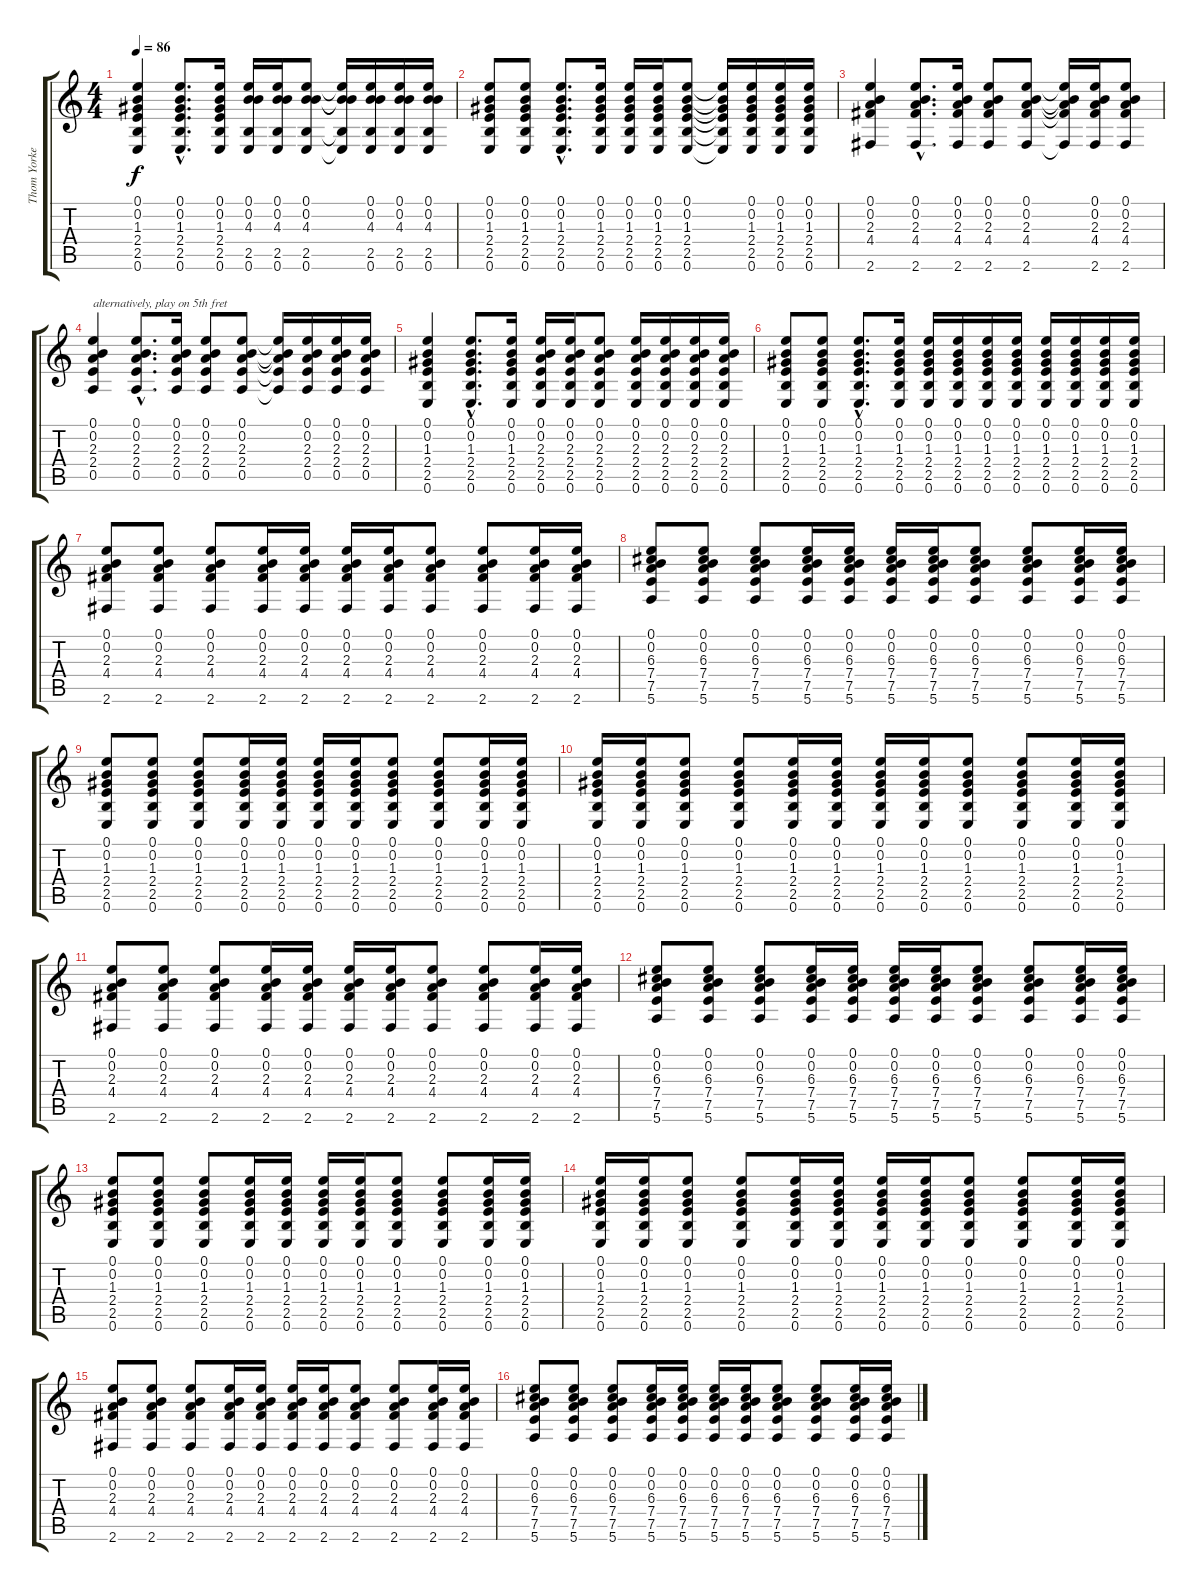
\track ("Thom Yorke" "Thom Yorke") {instrument acousticguitarsteel}
\staff {score tabs}
\tuning (E4 B3 G3 D3 A2 E2) {hide}
\ts (4 4)
\tempo 86
\clef g2
\ks c
(0.1 0.2 1.3 2.4 2.5 0.6).4{dy f} (0.1{hac} 0.2{hac} 1.3{hac} 2.4{hac} 2.5{hac} 0.6{hac}).8{d} (0.1 0.2 1.3 2.4 2.5 0.6).16 (0.1 0.2 4.3 2.5 0.6).16 (0.1 0.2 4.3 2.5 0.6).16 (0.1 0.2 4.3 2.5 0.6).8 (0.1{t} 0.2{t} 4.3{t} 2.5{t} 0.6{t}).16 (0.1 0.2 4.3 2.5 0.6).16 (0.1 0.2 4.3 2.5 0.6).16 (0.1 0.2 4.3 2.5 0.6).16 |
(0.1 0.2 1.3 2.4 2.5 0.6).8 (0.1 0.2 1.3 2.4 2.5 0.6).8 (0.1{hac} 0.2{hac} 1.3{hac} 2.4{hac} 2.5{hac} 0.6{hac}).8{d} (0.1 0.2 1.3 2.4 2.5 0.6).16 (0.1 0.2 1.3 2.4 2.5 0.6).16 (0.1 0.2 1.3 2.4 2.5 0.6).16 (0.1 0.2 1.3 2.4 2.5 0.6).8 (0.1{t} 0.2{t} 1.3{t} 2.4{t} 2.5{t} 0.6{t}).16 (0.1 0.2 1.3 2.4 2.5 0.6).16 (0.1 0.2 1.3 2.4 2.5 0.6).16 (0.1 0.2 1.3 2.4 2.5 0.6).16 |
(0.1 0.2 2.3 4.4 2.6).4 (0.1{hac} 0.2{hac} 2.3{hac} 4.4{hac} 2.6{hac}).8{d} (0.1 0.2 2.3 4.4 2.6).16 (0.1 0.2 2.3 4.4 2.6).8 (0.1 0.2 2.3 4.4 2.6).8 (0.1{t} 0.2{t} 2.3{t} 4.4{t} 2.6{t}).16 (0.1 0.2 2.3 4.4 2.6).16 (0.1 0.2 2.3 4.4 2.6).8 |
(0.1 0.2 2.3 2.4 0.5).4{txt "alternatively, play on 5th fret"} (0.1{hac} 0.2{hac} 2.3{hac} 2.4{hac} 0.5{hac}).8{d} (0.1 0.2 2.3 2.4 0.5).16 (0.1 0.2 2.3 2.4 0.5).8 (0.1 0.2 2.3 2.4 0.5).8 (0.1{t} 0.2{t} 2.3{t} 2.4{t} 0.5{t}).16 (0.1 0.2 2.3 2.4 0.5).16 (0.1 0.2 2.3 2.4 0.5).16 (0.1 0.2 2.3 2.4 0.5).16 |
(0.1 0.2 1.3 2.4 2.5 0.6).4 (0.1{hac} 0.2{hac} 1.3{hac} 2.4{hac} 2.5{hac} 0.6{hac}).8{d} (0.1 0.2 1.3 2.4 2.5 0.6).16 (0.1 0.2 2.3 2.4 2.5 0.6).16 (0.1 0.2 2.3 2.4 2.5 0.6).16 (0.1 0.2 2.3 2.4 2.5 0.6).8 (0.1 0.2 2.3 2.4 2.5 0.6).16 (0.1 0.2 2.3 2.4 2.5 0.6).16 (0.1 0.2 2.3 2.4 2.5 0.6).16 (0.1 0.2 2.3 2.4 2.5 0.6).16 |
(0.1 0.2 1.3 2.4 2.5 0.6).8 (0.1 0.2 1.3 2.4 2.5 0.6).8 (0.1{hac} 0.2{hac} 1.3{hac} 2.4{hac} 2.5{hac} 0.6{hac}).8{d} (0.1 0.2 1.3 2.4 2.5 0.6).16 (0.1 0.2 1.3 2.4 2.5 0.6).16 (0.1 0.2 1.3 2.4 2.5 0.6).16 (0.1 0.2 1.3 2.4 2.5 0.6).16 (0.1 0.2 1.3 2.4 2.5 0.6).16 (0.1 0.2 1.3 2.4 2.5 0.6).16 (0.1 0.2 1.3 2.4 2.5 0.6).16 (0.1 0.2 1.3 2.4 2.5 0.6).16 (0.1 0.2 1.3 2.4 2.5 0.6).16 |
(0.1 0.2 2.3 4.4 2.6).8 (0.1 0.2 2.3 4.4 2.6).8 (0.1 0.2 2.3 4.4 2.6).8 (0.1 0.2 2.3 4.4 2.6).16 (0.1 0.2 2.3 4.4 2.6).16 (0.1 0.2 2.3 4.4 2.6).16 (0.1 0.2 2.3 4.4 2.6).16 (0.1 0.2 2.3 4.4 2.6).8 (0.1 0.2 2.3 4.4 2.6).8 (0.1 0.2 2.3 4.4 2.6).16 (0.1 0.2 2.3 4.4 2.6).16 |
(0.1 0.2 6.3 7.4 7.5 5.6).8 (0.1 0.2 6.3 7.4 7.5 5.6).8 (0.1 0.2 6.3 7.4 7.5 5.6).8 (0.1 0.2 6.3 7.4 7.5 5.6).16 (0.1 0.2 6.3 7.4 7.5 5.6).16 (0.1 0.2 6.3 7.4 7.5 5.6).16 (0.1 0.2 6.3 7.4 7.5 5.6).16 (0.1 0.2 6.3 7.4 7.5 5.6).8 (0.1 0.2 6.3 7.4 7.5 5.6).8 (0.1 0.2 6.3 7.4 7.5 5.6).16 (0.1 0.2 6.3 7.4 7.5 5.6).16 |
(0.1 0.2 1.3 2.4 2.5 0.6).8 (0.1 0.2 1.3 2.4 2.5 0.6).8 (0.1 0.2 1.3 2.4 2.5 0.6).8 (0.1 0.2 1.3 2.4 2.5 0.6).16 (0.1 0.2 1.3 2.4 2.5 0.6).16 (0.1 0.2 1.3 2.4 2.5 0.6).16 (0.1 0.2 1.3 2.4 2.5 0.6).16 (0.1 0.2 1.3 2.4 2.5 0.6).8 (0.1 0.2 1.3 2.4 2.5 0.6).8 (0.1 0.2 1.3 2.4 2.5 0.6).16 (0.1 0.2 1.3 2.4 2.5 0.6).16 |
(0.1 0.2 1.3 2.4 2.5 0.6).16 (0.1 0.2 1.3 2.4 2.5 0.6).16 (0.1 0.2 1.3 2.4 2.5 0.6).8 (0.1 0.2 1.3 2.4 2.5 0.6).8 (0.1 0.2 1.3 2.4 2.5 0.6).16 (0.1 0.2 1.3 2.4 2.5 0.6).16 (0.1 0.2 1.3 2.4 2.5 0.6).16 (0.1 0.2 1.3 2.4 2.5 0.6).16 (0.1 0.2 1.3 2.4 2.5 0.6).8 (0.1 0.2 1.3 2.4 2.5 0.6).8 (0.1 0.2 1.3 2.4 2.5 0.6).16 (0.1 0.2 1.3 2.4 2.5 0.6).16 |
(0.1 0.2 2.3 4.4 2.6).8 (0.1 0.2 2.3 4.4 2.6).8 (0.1 0.2 2.3 4.4 2.6).8 (0.1 0.2 2.3 4.4 2.6).16 (0.1 0.2 2.3 4.4 2.6).16 (0.1 0.2 2.3 4.4 2.6).16 (0.1 0.2 2.3 4.4 2.6).16 (0.1 0.2 2.3 4.4 2.6).8 (0.1 0.2 2.3 4.4 2.6).8 (0.1 0.2 2.3 4.4 2.6).16 (0.1 0.2 2.3 4.4 2.6).16 |
(0.1 0.2 6.3 7.4 7.5 5.6).8 (0.1 0.2 6.3 7.4 7.5 5.6).8 (0.1 0.2 6.3 7.4 7.5 5.6).8 (0.1 0.2 6.3 7.4 7.5 5.6).16 (0.1 0.2 6.3 7.4 7.5 5.6).16 (0.1 0.2 6.3 7.4 7.5 5.6).16 (0.1 0.2 6.3 7.4 7.5 5.6).16 (0.1 0.2 6.3 7.4 7.5 5.6).8 (0.1 0.2 6.3 7.4 7.5 5.6).8 (0.1 0.2 6.3 7.4 7.5 5.6).16 (0.1 0.2 6.3 7.4 7.5 5.6).16 |
(0.1 0.2 1.3 2.4 2.5 0.6).8 (0.1 0.2 1.3 2.4 2.5 0.6).8 (0.1 0.2 1.3 2.4 2.5 0.6).8 (0.1 0.2 1.3 2.4 2.5 0.6).16 (0.1 0.2 1.3 2.4 2.5 0.6).16 (0.1 0.2 1.3 2.4 2.5 0.6).16 (0.1 0.2 1.3 2.4 2.5 0.6).16 (0.1 0.2 1.3 2.4 2.5 0.6).8 (0.1 0.2 1.3 2.4 2.5 0.6).8 (0.1 0.2 1.3 2.4 2.5 0.6).16 (0.1 0.2 1.3 2.4 2.5 0.6).16 |
(0.1 0.2 1.3 2.4 2.5 0.6).16 (0.1 0.2 1.3 2.4 2.5 0.6).16 (0.1 0.2 1.3 2.4 2.5 0.6).8 (0.1 0.2 1.3 2.4 2.5 0.6).8 (0.1 0.2 1.3 2.4 2.5 0.6).16 (0.1 0.2 1.3 2.4 2.5 0.6).16 (0.1 0.2 1.3 2.4 2.5 0.6).16 (0.1 0.2 1.3 2.4 2.5 0.6).16 (0.1 0.2 1.3 2.4 2.5 0.6).8 (0.1 0.2 1.3 2.4 2.5 0.6).8 (0.1 0.2 1.3 2.4 2.5 0.6).16 (0.1 0.2 1.3 2.4 2.5 0.6).16 |
(0.1 0.2 2.3 4.4 2.6).8 (0.1 0.2 2.3 4.4 2.6).8 (0.1 0.2 2.3 4.4 2.6).8 (0.1 0.2 2.3 4.4 2.6).16 (0.1 0.2 2.3 4.4 2.6).16 (0.1 0.2 2.3 4.4 2.6).16 (0.1 0.2 2.3 4.4 2.6).16 (0.1 0.2 2.3 4.4 2.6).8 (0.1 0.2 2.3 4.4 2.6).8 (0.1 0.2 2.3 4.4 2.6).16 (0.1 0.2 2.3 4.4 2.6).16 |
(0.1 0.2 6.3 7.4 7.5 5.6).8 (0.1 0.2 6.3 7.4 7.5 5.6).8 (0.1 0.2 6.3 7.4 7.5 5.6).8 (0.1 0.2 6.3 7.4 7.5 5.6).16 (0.1 0.2 6.3 7.4 7.5 5.6).16 (0.1 0.2 6.3 7.4 7.5 5.6).16 (0.1 0.2 6.3 7.4 7.5 5.6).16 (0.1 0.2 6.3 7.4 7.5 5.6).8 (0.1 0.2 6.3 7.4 7.5 5.6).8 (0.1 0.2 6.3 7.4 7.5 5.6).16 (0.1 0.2 6.3 7.4 7.5 5.6).16
